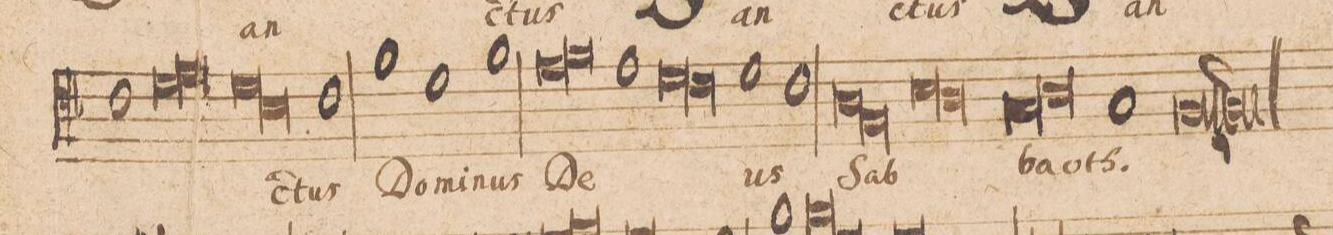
**kern	**text
*I"[TENOR.]	*
*clefC4	*
*k[b-]	*
*met(C|)	*
*M2/1	*
1c\	.
*lig	*
1d\	.
=15-	=15-
1e\	.
*Xlig	*
*lig	*
1d\	.
=16-	=16-
1B-\	.
*Xlig	*
1c\	-ctus
=17-	=17-
1f\	Do-
1d\	-mi-
=18-	=18-
1f\	-nus
*lig	*
1e\	De-
=19-	=19-
1f\	.
*Xlig	*
1e\	.
=20-	=20-
*lig	*
1d\	.
1c\	.
*Xlig	*
=21-	=21-
1d\	.
1c\	-us
=22-	=22-
*lig	*
1A\	Sab-
1F/	.
*Xlig	*
=23-	=23-
*lig	*
1B-\	.
1A\	.
*Xlig	*
=24-	=24-
*lig	*
1G/	.
1A\	.
*Xlig	*
=25-	=25-
1G/	-ba-
0F/	-oth.
=26||-	=26||-
*-	*-
